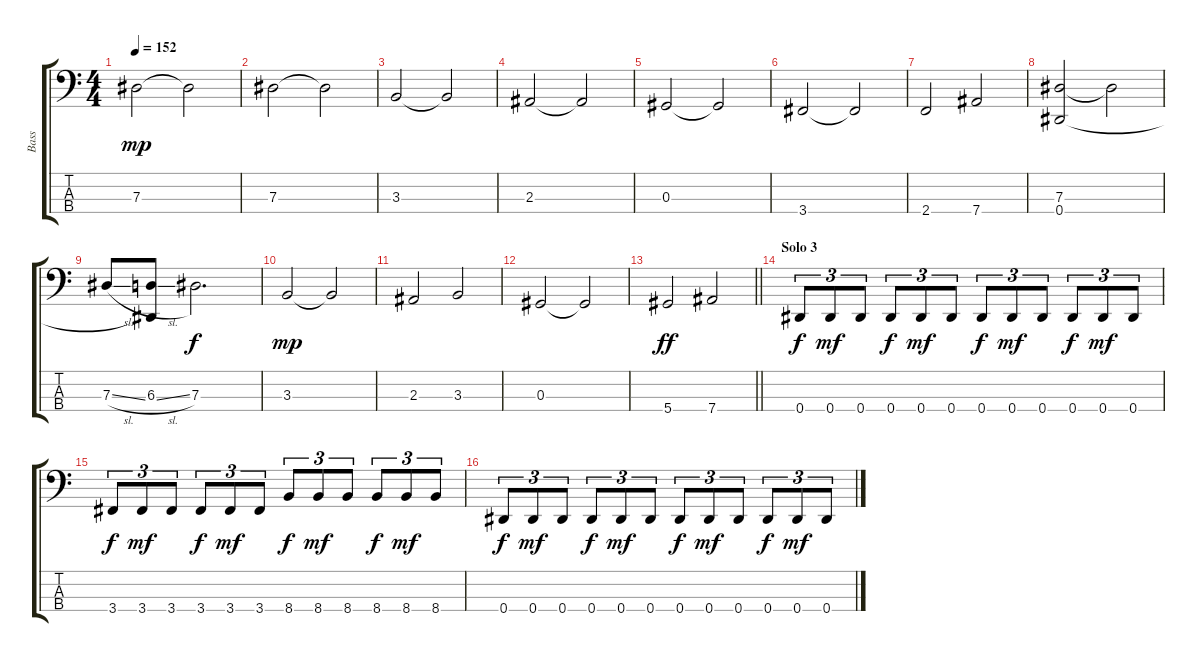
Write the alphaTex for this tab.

\track ("Bass" "Bass") {instrument electricbasspick}
\staff {score tabs}
\tuning (Gb2 Db2 Ab1 Eb1) {hide}
\ts (4 4)
\tempo 152
\clef f4
\ks c
7.3.2{dy mp} 7.3{t}.2 |
7.3.2 7.3{t}.2 |
3.3.2 3.3{t}.2 |
2.3.2 2.3{t}.2 |
0.3.2 0.3{t}.2 |
3.4.2 3.4{t}.2 |
2.4.2 7.4.2 |
(7.3 0.4).2 7.3{t}.2 |
7.3{sl}.8 (6.3{sl} 0.4{t}).8 7.3.2{d dy f} |
3.3.2{dy mp} 3.3{t}.2 |
2.3.2 3.3.2 |
0.3.2 0.3{t}.2 |
\barLineRight lightlight
5.4.2{dy ff} 7.4.2 |
\section ("" "Solo 3")
0.4.8{tu (3 2) dy f} 0.4.8{tu (3 2) dy mf} 0.4.8{tu (3 2)} 0.4.8{tu (3 2) dy f} 0.4.8{tu (3 2) dy mf} 0.4.8{tu (3 2)} 0.4.8{tu (3 2) dy f} 0.4.8{tu (3 2) dy mf} 0.4.8{tu (3 2)} 0.4.8{tu (3 2) dy f} 0.4.8{tu (3 2) dy mf} 0.4.8{tu (3 2)} |
3.4.8{tu (3 2) dy f} 3.4.8{tu (3 2) dy mf} 3.4.8{tu (3 2)} 3.4.8{tu (3 2) dy f} 3.4.8{tu (3 2) dy mf} 3.4.8{tu (3 2)} 8.4.8{tu (3 2) dy f} 8.4.8{tu (3 2) dy mf} 8.4.8{tu (3 2)} 8.4.8{tu (3 2) dy f} 8.4.8{tu (3 2) dy mf} 8.4.8{tu (3 2)} |
0.4.8{tu (3 2) dy f} 0.4.8{tu (3 2) dy mf} 0.4.8{tu (3 2)} 0.4.8{tu (3 2) dy f} 0.4.8{tu (3 2) dy mf} 0.4.8{tu (3 2)} 0.4.8{tu (3 2) dy f} 0.4.8{tu (3 2) dy mf} 0.4.8{tu (3 2)} 0.4.8{tu (3 2) dy f} 0.4.8{tu (3 2) dy mf} 0.4.8{tu (3 2)}
